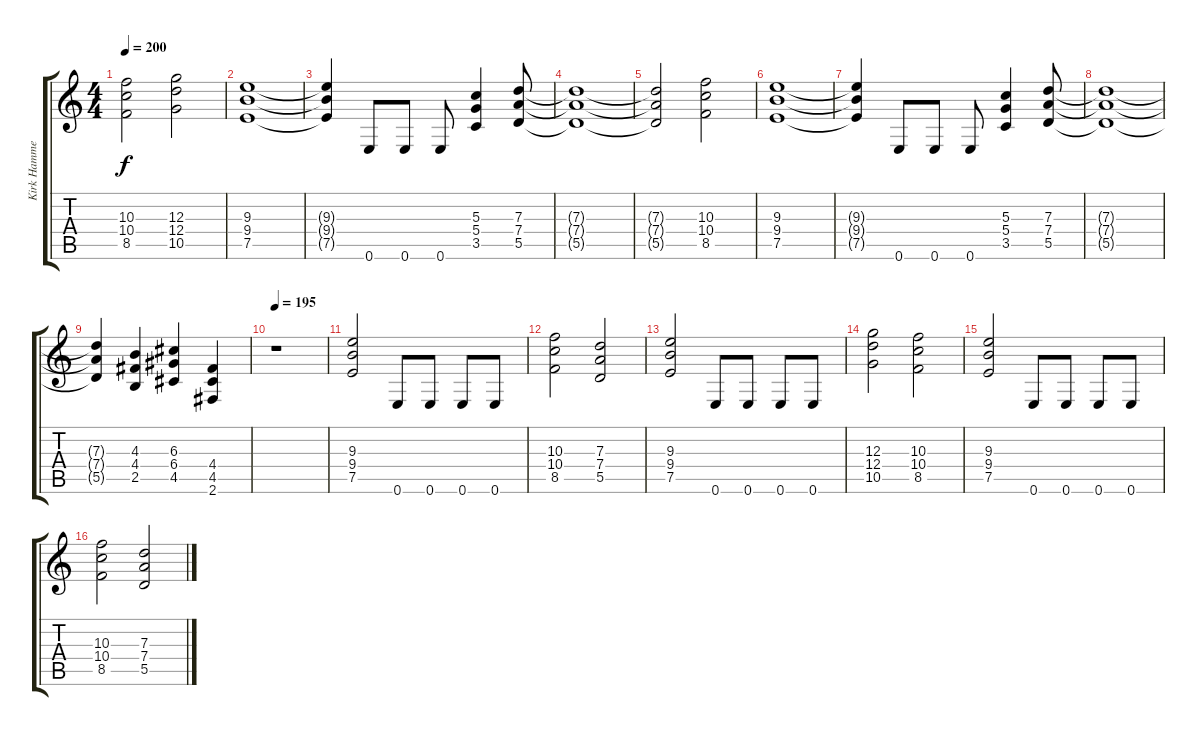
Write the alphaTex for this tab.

\track ("Kirk Hammet (Guitar)" "Kirk Hamme") {instrument distortionguitar}
\staff {score tabs}
\tuning (E4 B3 G3 D3 A2 E2) {hide}
\ts (4 4)
\tempo 200
\clef g2
\ks c
(10.3 10.4 8.5).2{dy f} (12.3 12.4 10.5).2 |
(9.3 9.4 7.5).1 |
(9.3{t} 9.4{t} 7.5{t}).4 0.6.8 0.6.8 0.6.8 (5.3 5.4 3.5).4 (7.3 7.4 5.5).8 |
(7.3{t} 7.4{t} 5.5{t}).1 |
(7.3{t} 7.4{t} 5.5{t}).2 (10.3 10.4 8.5).2 |
(9.3 9.4 7.5).1 |
(9.3{t} 9.4{t} 7.5{t}).4 0.6.8 0.6.8 0.6.8 (5.3 5.4 3.5).4 (7.3 7.4 5.5).8 |
(7.3{t} 7.4{t} 5.5{t}).1 |
(7.3{t} 7.4{t} 5.5{t}).4 (4.3 4.4 2.5).4 (6.3 6.4 4.5).4 (4.4 4.5 2.6).4 |
\tempo 195
r.1 |
(9.3 9.4 7.5).2 0.6.8 0.6.8 0.6.8 0.6.8 |
(10.3 10.4 8.5).2 (7.3 7.4 5.5).2 |
(9.3 9.4 7.5).2 0.6.8 0.6.8 0.6.8 0.6.8 |
(12.3 12.4 10.5).2 (10.3 10.4 8.5).2 |
(9.3 9.4 7.5).2 0.6.8 0.6.8 0.6.8 0.6.8 |
(10.3 10.4 8.5).2 (7.3 7.4 5.5).2
